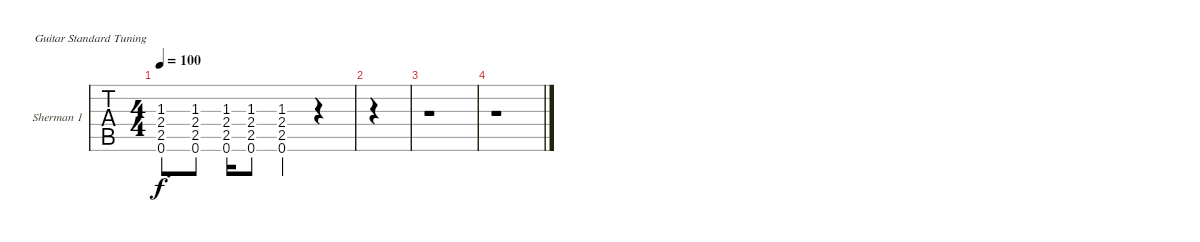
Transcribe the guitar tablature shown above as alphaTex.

\bracketExtendMode groupsimilarinstruments
\firstSystemTrackNameOrientation horizontal
\otherSystemsTrackNameOrientation horizontal
\track ("Sherman 1" "Sherman 1") {instrument overdrivenguitar}
\staff {tabs}
\tuning (E4 B3 G3 D3 A2 E2)
\ts (4 4)
\tempo 100
\clef g2
\ks c
(2.4 2.5 0.6 1.3).8{d dy f} (2.4 2.5 0.6 1.3).8 (2.4 2.5 0.6 1.3).16 (2.4 2.5 0.6 1.3).8 (2.4 2.5 0.6 1.3).4 r.4 |
|
r.1 |
r.1
